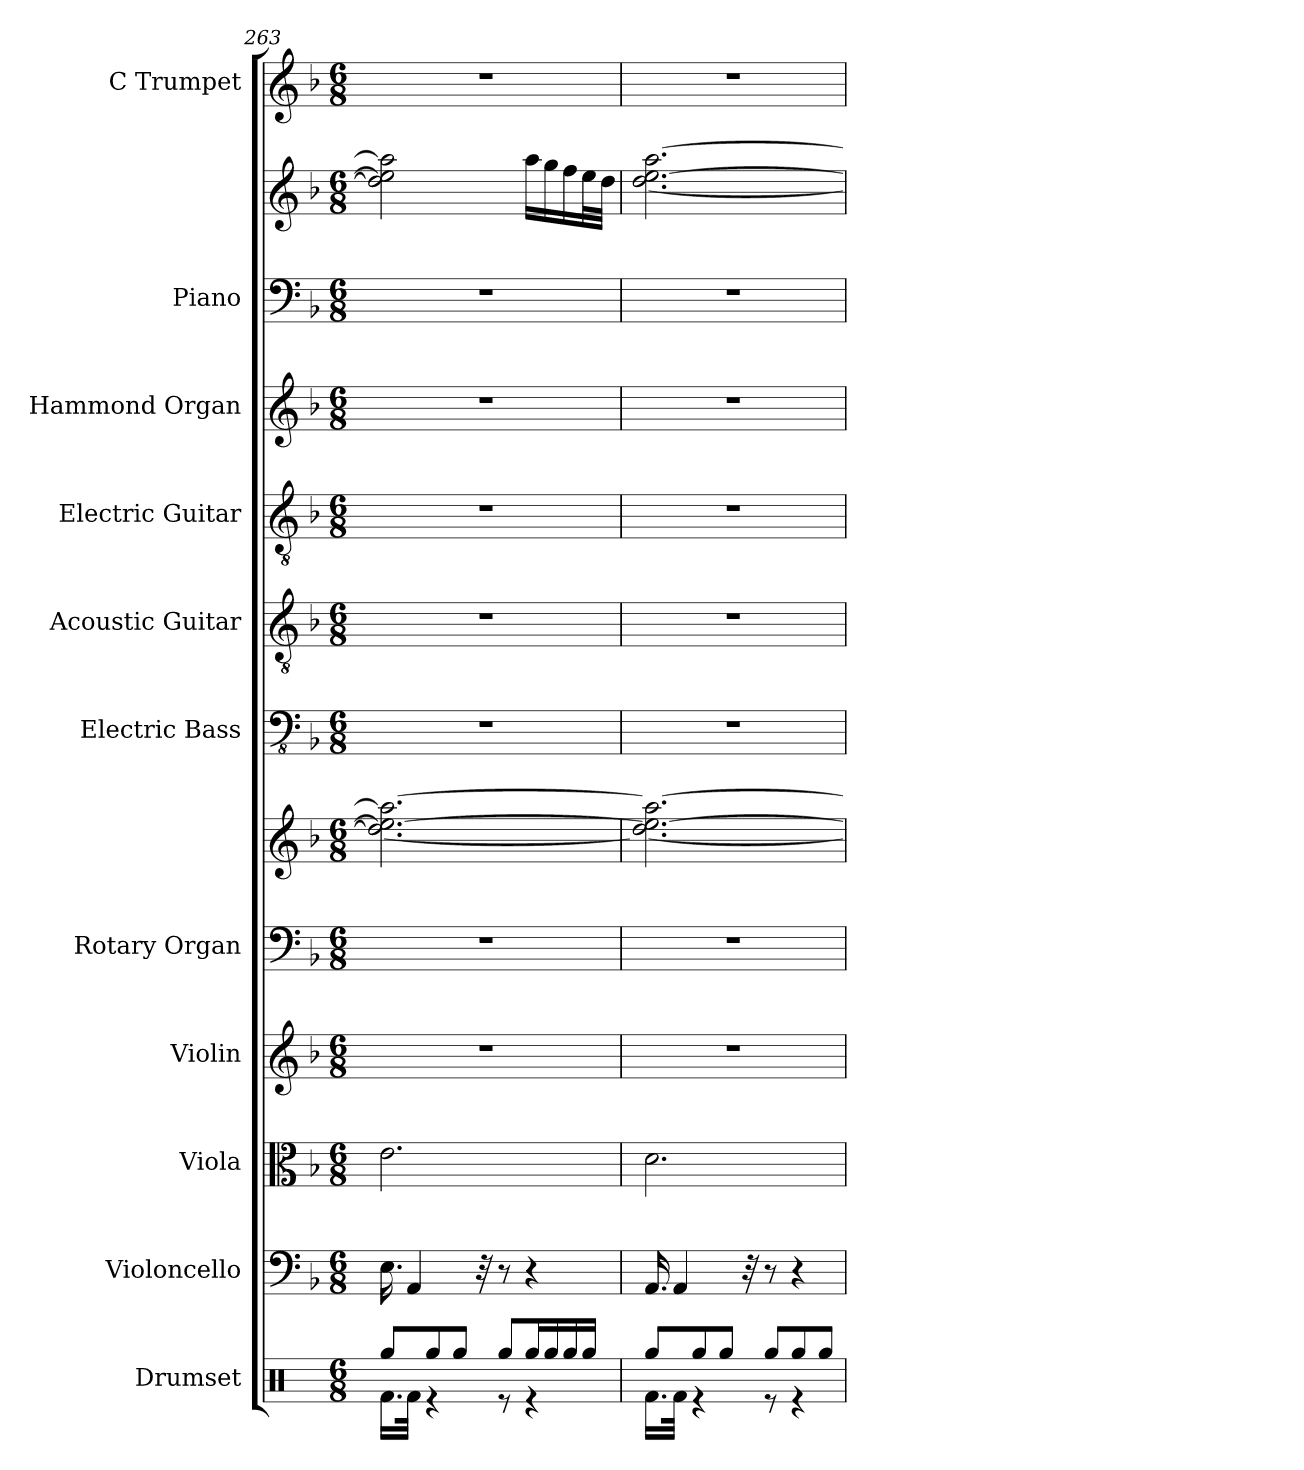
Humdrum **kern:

**kern	**kern	**kern	**kern	**kern	**kern	**kern	**kern	**kern	**kern	**kern	**kern	**kern
*part11	*part10	*part9	*part8	*part7	*part7	*part6	*part5	*part4	*part3	*part2	*part2	*part1
*staff13	*staff12	*staff11	*staff10	*staff9	*staff8	*staff7	*staff6	*staff5	*staff4	*staff3	*staff2	*staff1
*I"Drumset	*I"Violoncello	*I"Viola	*I"Violin	*I"Rotary Organ	*	*I"Electric Bass	*I"Acoustic Guitar	*I"Electric Guitar	*I"Hammond Organ	*I"Piano	*	*I"C Trumpet
*I'Drs.	*I'Vc.	*I'Vla.	*I'Vln.	*I'Rot. Org.	*	*I'El. B.	*I'Guit.	*I'El. Guit.	*I'Hm. Org.	*I'Pno.	*	*I'C Tpt.
!!LO:PB:g=z
*clefX	*clefF4	*clefC3	*clefG2	*clefF4	*clefG2	*clefFv4	*clefGv2	*clefGv2	*clefG2	*clefF4	*clefG2	*clefG2
*k[]	*k[b-]	*k[b-]	*k[b-]	*k[b-]	*k[b-]	*k[b-]	*k[b-]	*k[b-]	*k[b-]	*k[b-]	*k[b-]	*k[b-]
*M6/8	*M6/8	*M6/8	*M6/8	*M6/8	*M6/8	*M6/8	*M6/8	*M6/8	*M6/8	*M6/8	*M6/8	*M6/8
=263	=263	=263	=263	=263	=263	=263	=263	=263	=263	=263	=263	=263
*^	*	*	*	*	*	*	*	*	*	*	*	*
8Rgg/L	16.Rf\LL	16.E\	2.e\	2.r	2.r	2.dd\_ 2.ee\_ 2.aa\_	2.r	2.r	2.r	2.r	2.r	2dd\] 2ee\] 2aa\]	2.r
.	32Rf\JJk	4AA/	.	.	.	.	.	.	.	.	.	.	.
8Rgg/	4r	.	.	.	.	.	.	.	.	.	.	.	.
8Rgg/J	.	.	.	.	.	.	.	.	.	.	.	.	.
.	.	32r	.	.	.	.	.	.	.	.	.	.	.
8Rgg/L	8r	8r	.	.	.	.	.	.	.	.	.	.	.
16Rgg/L	4r	4r	.	.	.	.	.	.	.	.	.	16aa\LL	.
16Rgg/	.	.	.	.	.	.	.	.	.	.	.	16gg\	.
16Rgg/	.	.	.	.	.	.	.	.	.	.	.	16ff\	.
16Rgg/JJ	.	.	.	.	.	.	.	.	.	.	.	32ee\L	.
.	.	.	.	.	.	.	.	.	.	.	.	32dd\JJJ	.
=264	=264	=264	=264	=264	=264	=264	=264	=264	=264	=264	=264	=264	=264
8Rgg/L	16.Rf\LL	16.AA/	2.d\	2.r	2.r	2.dd\_ 2.ee\_ 2.aa\_	2.r	2.r	2.r	2.r	2.r	[2.dd\ [2.ee\ [2.aa\	2.r
.	32Rf\JJk	4AA/	.	.	.	.	.	.	.	.	.	.	.
8Rgg/	4r	.	.	.	.	.	.	.	.	.	.	.	.
8Rgg/J	.	.	.	.	.	.	.	.	.	.	.	.	.
.	.	32r	.	.	.	.	.	.	.	.	.	.	.
8Rgg/L	8r	8r	.	.	.	.	.	.	.	.	.	.	.
8Rgg/	4r	4r	.	.	.	.	.	.	.	.	.	.	.
8Rgg/J	.	.	.	.	.	.	.	.	.	.	.	.	.
*v	*v	*	*	*	*	*	*	*	*	*	*	*	*
=	=	=	=	=	=	=	=	=	=	=	=	=
*-	*-	*-	*-	*-	*-	*-	*-	*-	*-	*-	*-	*-
